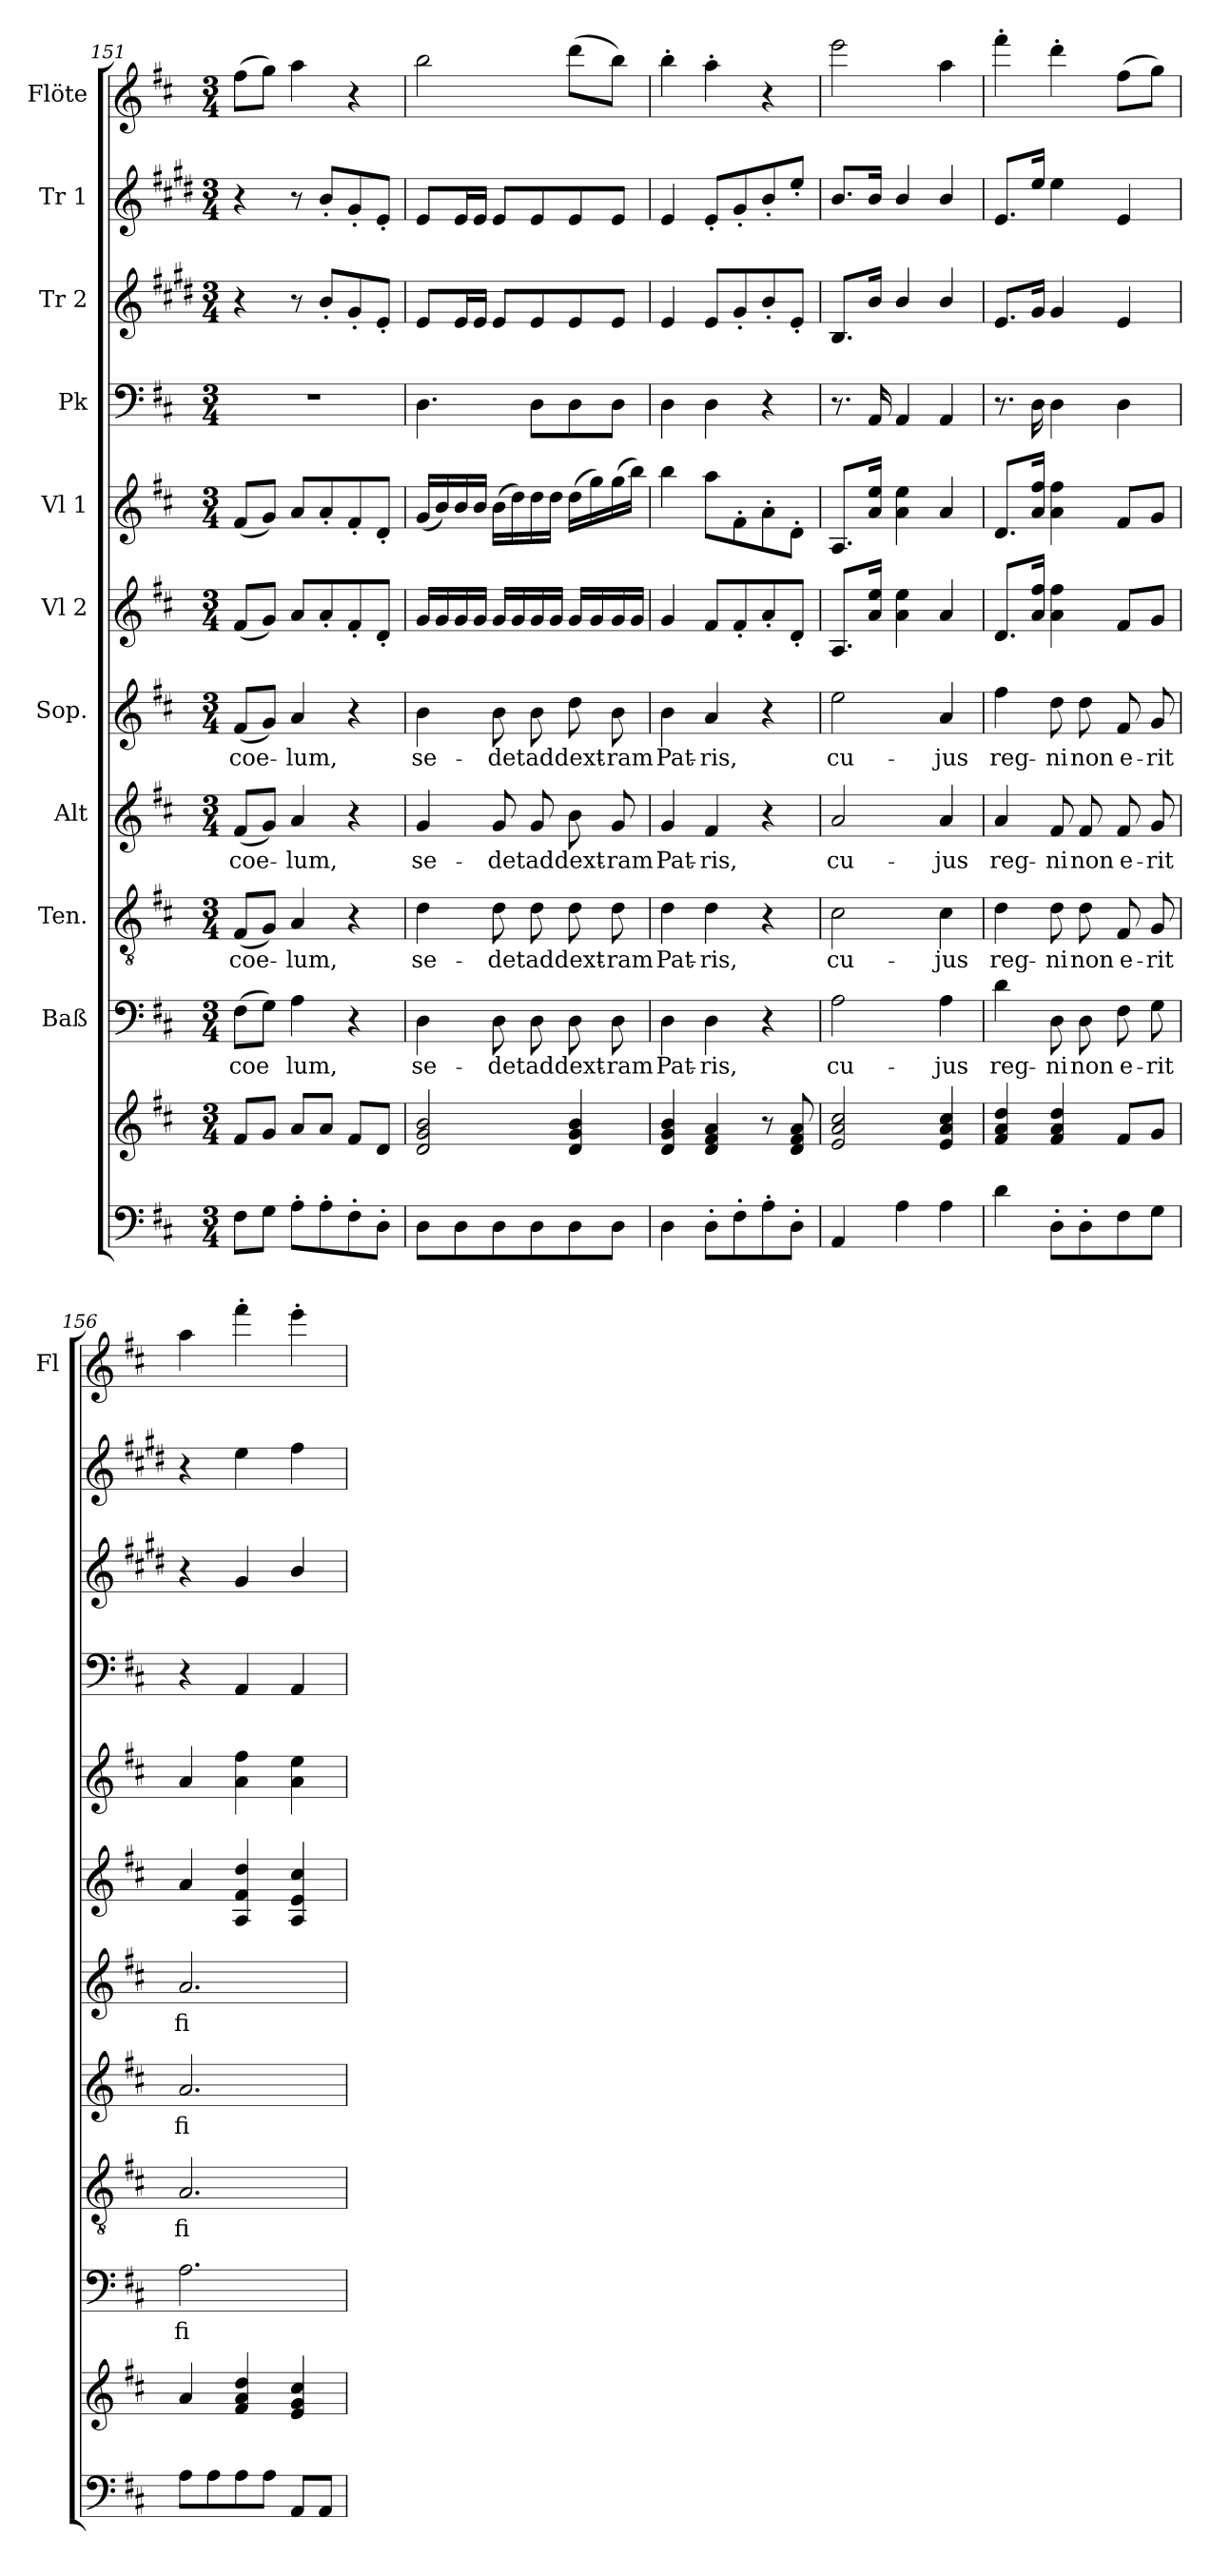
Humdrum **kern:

**kern	**kern	**kern	**text	**kern	**text	**kern	**text	**kern	**text	**kern	**kern	**kern	**kern	**kern	**kern
*part11	*part11	*part10	*part10	*part9	*part9	*part8	*part8	*part7	*part7	*part6	*part5	*part4	*part3	*part2	*part1
*staff12	*staff11	*staff10	*staff10	*staff9	*staff9	*staff8	*staff8	*staff7	*staff7	*staff6	*staff5	*staff4	*staff3	*staff2	*staff1
*	*	*I"Baß	*	*I"Ten.	*	*I"Alt	*	*I"Sop.	*	*I"Vl 2	*I"Vl 1	*I"Pk	*I"Tr 2	*I"Tr 1	*I"Flöte
*	*	*	*	*	*	*	*	*	*	*	*	*	*	*	*I'Fl
*clefF4	*clefG2	*clefF4	*	*clefGv2	*	*clefG2	*	*clefG2	*	*clefG2	*clefG2	*clefF4	*clefG2	*clefG2	*clefG2
*	*	*	*	*	*	*	*	*	*	*	*	*	*ITrd1c2	*ITrd1c2	*
*k[f#c#]	*k[f#c#]	*k[f#c#]	*	*k[f#c#]	*	*k[f#c#]	*	*k[f#c#]	*	*k[f#c#]	*k[f#c#]	*k[f#c#]	*k[f#c#]	*k[f#c#]	*k[f#c#]
*D:	*D:	*D:	*	*D:	*	*D:	*	*D:	*	*D:	*D:	*D:	*D:	*D:	*D:
*M3/4	*M3/4	*M3/4	*	*M3/4	*	*M3/4	*	*M3/4	*	*M3/4	*M3/4	*M3/4	*M3/4	*M3/4	*M3/4
=151	=151	=151	=151	=151	=151	=151	=151	=151	=151	=151	=151	=151	=151	=151	=151
!	!	!	!LO:LY:b	!	!LO:LY:b	!	!LO:LY:b	!	!LO:LY:b	!	!	!	!	!	!
8F#\L	8f#/L	(>8F#\L	coe	(<8F#/L	coe-	(<8f#/L	coe-	(<8f#/L	coe-	(<8f#/L	(<8f#/L	2.r	4r	4r	(>8ff#\L
8G\J	8g/J	8G\J)	.	8G/J)	.	8g/J)	.	8g/J)	.	8g/J)	8g/J)	.	.	.	8gg\J)
!	!	!	!LO:LY:b	!	!LO:LY:b	!	!LO:LY:b	!	!LO:LY:b	!	!	!	!	!	!
8A'>\L	8a/L	4A\	lum,	4A/	-lum,	4a/	-lum,	4a/	-lum,	8a/L	8a/L	.	8r	8r	4aa\
8A'>\	8a/J	.	.	.	.	.	.	.	.	8a'</	8a'</	.	8a'</L	8a'</L	.
8F#'>\	8f#/L	4r	.	4r	.	4r	.	4r	.	8f#'</	8f#'</	.	8f#'</	8f#'</	4r
8D'>\J	8d/J	.	.	.	.	.	.	.	.	8d'</J	8d'</J	.	8d'</J	8d'</J	.
=152	=152	=152	=152	=152	=152	=152	=152	=152	=152	=152	=152	=152	=152	=152	=152
!	!	!	!LO:LY:b	!	!LO:LY:b	!	!LO:LY:b	!	!LO:LY:b	!	!	!	!	!	!
8D\L	2d/ 2g/ 2b/	4D\	se-	4d\	se-	4g/	se-	4b\	se-	16g/LL	(<16g/LL	4.D\	8d/L	8d/L	2bb\
.	.	.	.	.	.	.	.	.	.	16g/	16b/)	.	.	.	.
8D\	.	.	.	.	.	.	.	.	.	16g/	16b/	.	16d/L	16d/L	.
.	.	.	.	.	.	.	.	.	.	16g/JJ	16b/JJ	.	16d/JJ	16d/JJ	.
!	!	!	!LO:LY:b	!	!LO:LY:b	!	!LO:LY:b	!	!LO:LY:b	!	!	!	!	!	!
8D\	.	8D\	-det	8d\	-det	8g/	-det	8b\	-det	16g/LL	(>16b\LL	.	8d/L	8d/L	.
.	.	.	.	.	.	.	.	.	.	16g/	16dd\)	.	.	.	.
!	!	!	!LO:LY:b	!	!LO:LY:b	!	!LO:LY:b	!	!LO:LY:b	!	!	!	!	!	!
8D\	.	8D\	ad	8d\	ad	8g/	ad	8b\	ad	16g/	16dd\	8D\L	8d/	8d/	.
.	.	.	.	.	.	.	.	.	.	16g/JJ	16dd\JJ	.	.	.	.
!	!	!	!LO:LY:b	!	!LO:LY:b	!	!LO:LY:b	!	!LO:LY:b	!	!	!	!	!	!
8D\	4d/ 4g/ 4b/	8D\	dext-	8d\	dext-	8b\	dext-	8dd\	dext-	16g/LL	(>16dd\LL	8D\	8d/	8d/	(>8ddd\L
.	.	.	.	.	.	.	.	.	.	16g/	16gg\)	.	.	.	.
!	!	!	!LO:LY:b	!	!LO:LY:b	!	!LO:LY:b	!	!LO:LY:b	!	!	!	!	!	!
8D\J	.	8D\	-ram	8d\	-ram	8g/	-ram	8b\	-ram	16g/	(>16gg\	8D\J	8d/J	8d/J	8bb\J)
.	.	.	.	.	.	.	.	.	.	16g/JJ	16bb\JJ)	.	.	.	.
!!LO:PB:g=z
=153	=153	=153	=153	=153	=153	=153	=153	=153	=153	=153	=153	=153	=153	=153	=153
!	!	!	!LO:LY:b	!	!LO:LY:b	!	!LO:LY:b	!	!LO:LY:b	!	!	!	!	!	!
4D\	4d/ 4g/ 4b/	4D\	Pat-	4d\	Pat-	4g/	Pat-	4b\	Pat-	4g/	4bb\	4D\	4d/	4d/	4bb'>\
!	!	!	!LO:LY:b	!	!LO:LY:b	!	!LO:LY:b	!	!LO:LY:b	!	!	!	!	!	!
8D'>\L	4d/ 4f#/ 4a/	4D\	-ris,	4d\	-ris,	4f#/	-ris,	4a/	-ris,	8f#/L	8aa\L	4D\	8d/L	8d'</L	4aa'>\
8F#'>\	.	.	.	.	.	.	.	.	.	8f#'</	8f#'>\	.	8f#'</	8f#'</	.
8A'>\	8r	4r	.	4r	.	4r	.	4r	.	8a'</	8a'>\	4r	8a'</	8a'</	4r
8D'>\J	8d/ 8f#/ 8a/	.	.	.	.	.	.	.	.	8d'</J	8d'>\J	.	8d'</J	8dd'</J	.
=154	=154	=154	=154	=154	=154	=154	=154	=154	=154	=154	=154	=154	=154	=154	=154
!	!	!	!LO:LY:b	!	!LO:LY:b	!	!LO:LY:b	!	!LO:LY:b	!	!	!	!	!	!
4AA/	2e/ 2a/ 2cc#/	2A\	cu-	2c#\	cu-	2a/	cu-	2ee\	cu-	8.A/L	8.A/L	8.r	8.A/L	8.a/L	2eee\
.	.	.	.	.	.	.	.	.	.	16a/ 16ee/Jk	16a/ 16ee/Jk	16AA/	16a/Jk	16a/Jk	.
4A\	.	.	.	.	.	.	.	.	.	4a\ 4ee\	4a\ 4ee\	4AA/	4a/	4a/	.
!	!	!	!LO:LY:b	!	!LO:LY:b	!	!LO:LY:b	!	!LO:LY:b	!	!	!	!	!	!
4A\	4e/ 4a/ 4cc#/	4A\	-jus	4c#\	-jus	4a/	-jus	4a/	-jus	4a/	4a/	4AA/	4a/	4a/	4aa\
=155	=155	=155	=155	=155	=155	=155	=155	=155	=155	=155	=155	=155	=155	=155	=155
!	!	!	!LO:LY:b	!	!LO:LY:b	!	!LO:LY:b	!	!LO:LY:b	!	!	!	!	!	!
4d\	4f#/ 4a/ 4dd/	4d\	reg-	4d\	reg-	4a/	reg-	4ff#\	reg-	8.d/L	8.d/L	8.r	8.d/L	8.d/L	4fff#'>\
.	.	.	.	.	.	.	.	.	.	16a/ 16ff#/Jk	16a/ 16ff#/Jk	16D\	16f#/Jk	16dd/Jk	.
!	!	!	!LO:LY:b	!	!LO:LY:b	!	!LO:LY:b	!	!LO:LY:b	!	!	!	!	!	!
8D'>\L	4f#/ 4a/ 4dd/	8D\	-ni	8d\	-ni	8f#/	-ni	8dd\	-ni	4a\ 4ff#\	4a\ 4ff#\	4D\	4f#/	4dd\	4ddd'>\
!	!	!	!LO:LY:b	!	!LO:LY:b	!	!LO:LY:b	!	!LO:LY:b	!	!	!	!	!	!
8D'>\	.	8D\	non	8d\	non	8f#/	non	8dd\	non	.	.	.	.	.	.
!	!	!	!LO:LY:b	!	!LO:LY:b	!	!LO:LY:b	!	!LO:LY:b	!	!	!	!	!	!
8F#\	8f#/L	8F#\	e-	8F#/	e-	8f#/	e-	8f#/	e-	8f#/L	8f#/L	4D\	4d/	4d/	(>8ff#\L
!	!	!	!LO:LY:b	!	!LO:LY:b	!	!LO:LY:b	!	!LO:LY:b	!	!	!	!	!	!
8G\J	8g/J	8G\	-rit	8G/	-rit	8g/	-rit	8g/	-rit	8g/J	8g/J	.	.	.	8gg\J)
=156	=156	=156	=156	=156	=156	=156	=156	=156	=156	=156	=156	=156	=156	=156	=156
!	!	!	!LO:LY:b	!	!LO:LY:b	!	!LO:LY:b	!	!LO:LY:b	!	!	!	!	!	!
8A\L	4a/	2.A\	fi	2.A/	fi	2.a/	fi	2.a/	fi	4a/	4a/	4r	4r	4r	4aa\
8A\	.	.	.	.	.	.	.	.	.	.	.	.	.	.	.
8A\	4f#/ 4a/ 4dd/	.	.	.	.	.	.	.	.	4A/ 4f#/ 4dd/	4a\ 4ff#\	4AA/	4f#/	4dd\	4fff#'>\
8A\J	.	.	.	.	.	.	.	.	.	.	.	.	.	.	.
8AA/L	4e/ 4g/ 4cc#/	.	.	.	.	.	.	.	.	4A/ 4e/ 4cc#/	4a\ 4ee\	4AA/	4a/	4ee\	4eee'>\
8AA/J	.	.	.	.	.	.	.	.	.	.	.	.	.	.	.
=	=	=	=	=	=	=	=	=	=	=	=	=	=	=	=
*-	*-	*-	*-	*-	*-	*-	*-	*-	*-	*-	*-	*-	*-	*-	*-
